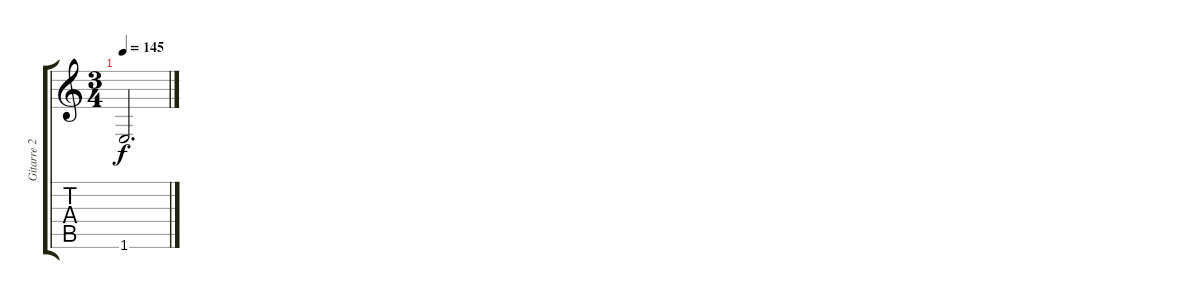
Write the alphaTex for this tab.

\track ("Gitarre 2" "Gitarre 2") {instrument overdrivenguitar}
\staff {score tabs}
\tuning (Eb4 Bb3 Gb3 Db3 Ab2 Eb2) {hide}
\ts (3 4)
\tempo 145
\clef g2
\ks c
1.6.2{d dy f}
